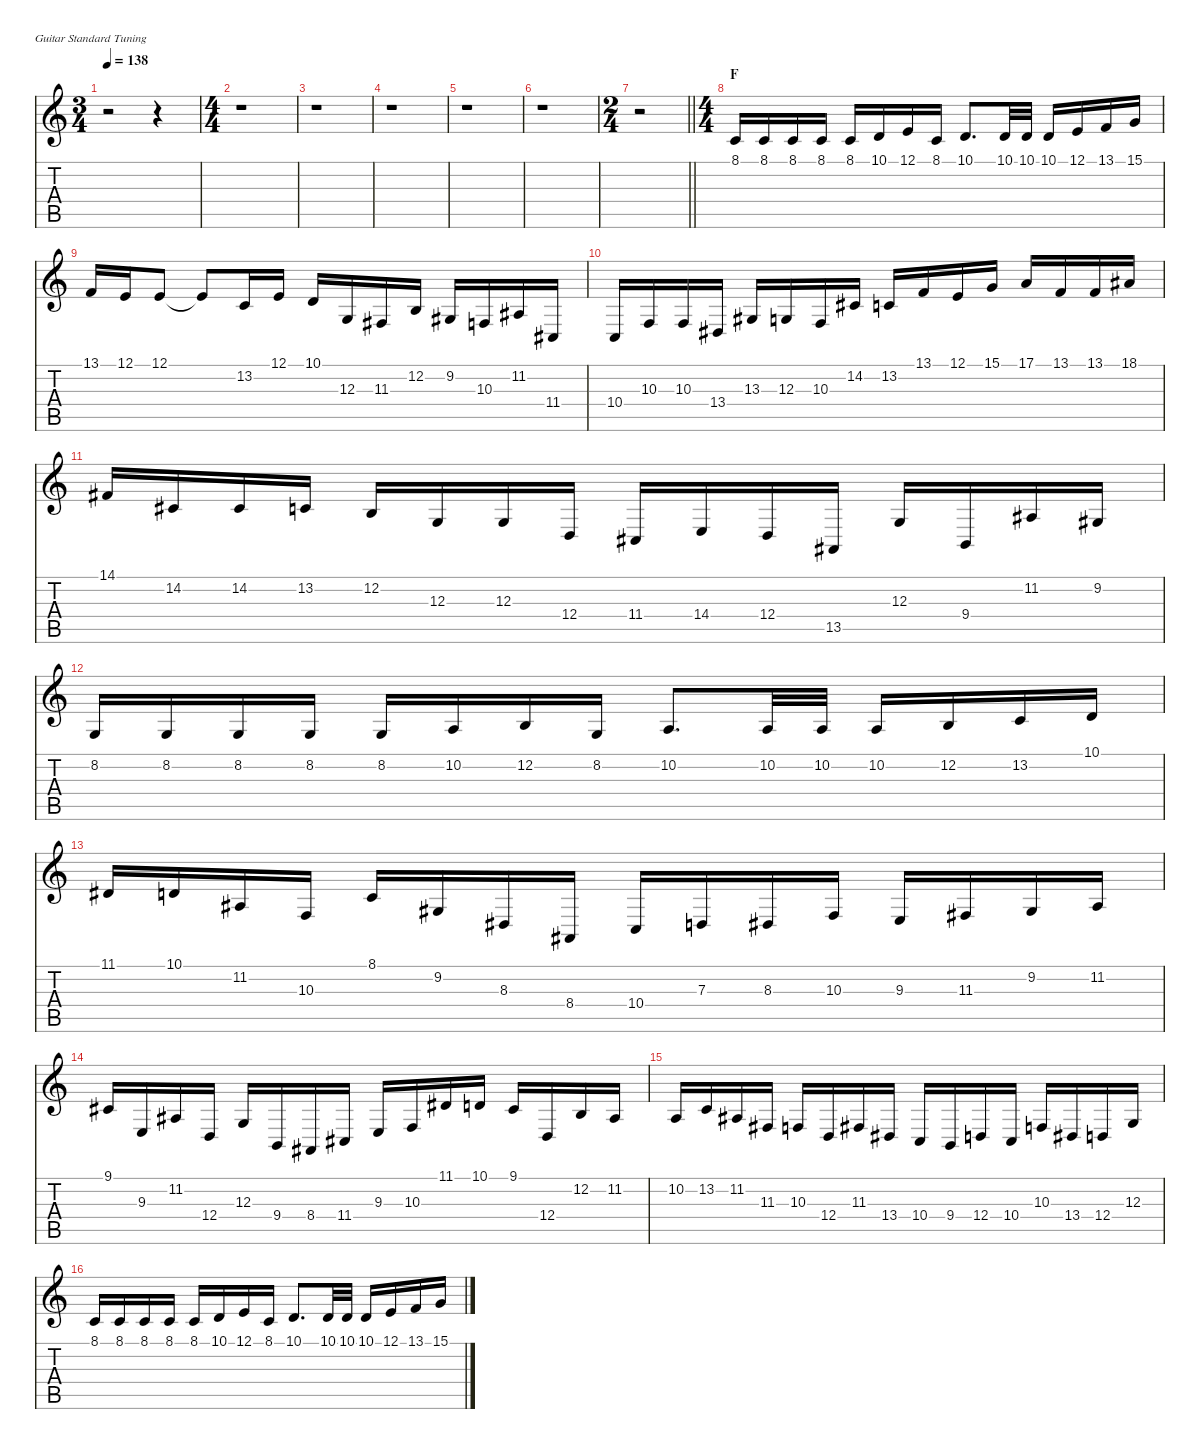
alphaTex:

\defaultSystemsLayout 4
\hideDynamics
\bracketExtendMode nobrackets
\singleTrackTrackNamePolicy hidden
\multiTrackTrackNamePolicy hidden
\firstSystemTrackNameMode fullname
\firstSystemTrackNameOrientation horizontal
\otherSystemsTrackNameOrientation horizontal
\track ("Marimbas" "mar.") {instrument marimba}
\staff {score tabs}
\tuning (E4 B3 G3 D3 A2 E2)
\displaytranspose -12
\ts (3 4)
\tempo 138
\clef g2
\ks c
r.2{dy fff beam Down} r.4{beam Down} |
\ts (4 4)
r.1{beam Down} |
r.1{beam Down} |
r.1{beam Down} |
r.1{beam Down} |
r.1{beam Down} |
\ts (2 4)
\barLineRight lightlight
r.2{beam Down} |
\ts (4 4)
\section ("" "F")
8.1.16{beam Up} 8.1.16{beam Up} 8.1.16{beam Up} 8.1.16{beam Up} 8.1.16{beam Up} 10.1.16{beam Up} 12.1.16{beam Up} 8.1.16{beam Up} 10.1.8{d beam Up} 10.1.32{beam Up} 10.1.32{beam Up} 10.1.16{beam Up} 12.1.16{beam Up} 13.1.16{beam Up} 15.1.16{beam Up} |
13.1.16{beam Up} 12.1.16{beam Up} 12.1.8{beam Up} 12.1{t}.8{dy f beam Up} 13.2.16{dy fff beam Up} 12.1.16{beam Up} 10.1.16{beam Up} 12.3.16{beam Up} 11.3{acc #}.16{beam Up} 12.2.16{beam Up} 9.2{acc #}.16{beam Up} 10.3.16{beam Up} 11.2{acc #}.16{beam Up} 11.4{acc #}.16{beam Up} |
10.4.16{beam Up} 10.3.16{beam Up} 10.3.16{beam Up} 13.4{acc #}.16{beam Up} 13.3{acc #}.16{beam Up} 12.3.16{beam Up} 10.3.16{beam Up} 14.2{acc #}.16{beam Up} 13.2.16{beam Up} 13.1.16{beam Up} 12.1.16{beam Up} 15.1.16{beam Up} 17.1.16{beam Up} 13.1.16{beam Up} 13.1.16{beam Up} 18.1{acc #}.16{beam Up} |
14.1{acc #}.16{beam Up} 14.2{acc #}.16{beam Up} 14.2{acc #}.16{beam Up} 13.2.16{beam Up} 12.2.16{beam Up} 12.3.16{beam Up} 12.3.16{beam Up} 12.4.16{beam Up} 11.4{acc #}.16{beam Up} 14.4.16{beam Up} 12.4.16{beam Up} 13.5{acc #}.16{beam Up} 12.3.16{beam Up} 9.4.16{beam Up} 11.2{acc #}.16{beam Up} 9.2{acc #}.16{beam Up} |
8.2.16{beam Up} 8.2.16{beam Up} 8.2.16{beam Up} 8.2.16{beam Up} 8.2.16{beam Up} 10.2.16{beam Up} 12.2.16{beam Up} 8.2.16{beam Up} 10.2.8{d beam Up} 10.2.32{beam Up} 10.2.32{beam Up} 10.2.16{beam Up} 12.2.16{beam Up} 13.2.16{beam Up} 10.1.16{beam Up} |
11.1{acc #}.16{beam Up} 10.1.16{beam Up} 11.2{acc #}.16{beam Up} 10.3.16{beam Up} 8.1.16{beam Up} 9.2{acc #}.16{beam Up} 8.3{acc #}.16{beam Up} 8.4{acc #}.16{beam Up} 10.4.16{beam Up} 7.3.16{beam Up} 8.3{acc #}.16{beam Up} 10.3.16{beam Up} 9.3.16{beam Up} 11.3{acc #}.16{beam Up} 9.2{acc #}.16{beam Up} 11.2{acc #}.16{beam Up} |
9.1{acc #}.16{beam Up} 9.3.16{beam Up} 11.2{acc #}.16{beam Up} 12.4.16{beam Up} 12.3.16{beam Up} 9.4.16{beam Up} 8.4{acc #}.16{beam Up} 11.4{acc #}.16{beam Up} 9.3.16{beam Up} 10.3.16{beam Up} 11.1{acc #}.16{beam Up} 10.1.16{beam Up} 9.1{acc #}.16{beam Up} 12.4.16{beam Up} 12.2.16{beam Up} 11.2{acc #}.16{beam Up} |
10.2.16{beam Up} 13.2.16{beam Up} 11.2{acc #}.16{beam Up} 11.3{acc #}.16{beam Up} 10.3.16{beam Up} 12.4.16{beam Up} 11.3{acc #}.16{beam Up} 13.4{acc #}.16{beam Up} 10.4.16{beam Up} 9.4.16{beam Up} 12.4.16{beam Up} 10.4.16{beam Up} 10.3.16{beam Up} 13.4{acc #}.16{beam Up} 12.4.16{beam Up} 12.3.16{beam Up} |
8.1.16{beam Up} 8.1.16{beam Up} 8.1.16{beam Up} 8.1.16{beam Up} 8.1.16{beam Up} 10.1.16{beam Up} 12.1.16{beam Up} 8.1.16{beam Up} 10.1.8{d beam Up} 10.1.32{beam Up} 10.1.32{beam Up} 10.1.16{beam Up} 12.1.16{beam Up} 13.1.16{beam Up} 15.1.16{beam Up}
